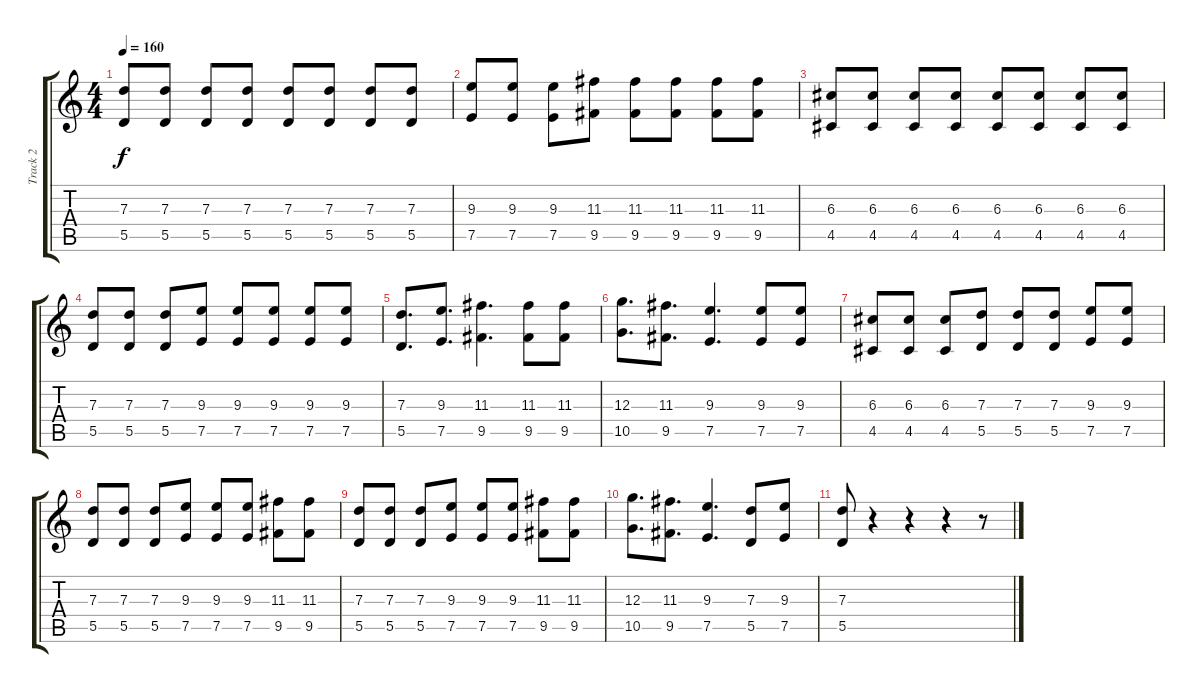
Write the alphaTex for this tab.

\track ("Track 2" "Track 2") {instrument distortionguitar}
\staff {score tabs}
\tuning (E4 B3 G3 D3 A2 E2) {hide}
\ts (4 4)
\tempo 160
\clef g2
\ks c
(7.3 5.5).8{dy f} (7.3 5.5).8 (7.3 5.5).8 (7.3 5.5).8 (7.3 5.5).8 (7.3 5.5).8 (7.3 5.5).8 (7.3 5.5).8 |
(9.3 7.5).8 (9.3 7.5).8 (9.3 7.5).8 (11.3 9.5).8 (11.3 9.5).8 (11.3 9.5).8 (11.3 9.5).8 (11.3 9.5).8 |
(6.3 4.5).8 (6.3 4.5).8 (6.3 4.5).8 (6.3 4.5).8 (6.3 4.5).8 (6.3 4.5).8 (6.3 4.5).8 (6.3 4.5).8 |
(7.3 5.5).8 (7.3 5.5).8 (7.3 5.5).8 (9.3 7.5).8 (9.3 7.5).8 (9.3 7.5).8 (9.3 7.5).8 (9.3 7.5).8 |
(7.3 5.5).8{d} (9.3 7.5).8{d} (11.3 9.5).4{d} (11.3 9.5).8 (11.3 9.5).8 |
(12.3 10.5).8{d} (11.3 9.5).8{d} (9.3 7.5).4{d} (9.3 7.5).8 (9.3 7.5).8 |
(6.3 4.5).8 (6.3 4.5).8 (6.3 4.5).8 (7.3 5.5).8 (7.3 5.5).8 (7.3 5.5).8 (9.3 7.5).8 (9.3 7.5).8 |
(7.3 5.5).8 (7.3 5.5).8 (7.3 5.5).8 (9.3 7.5).8 (9.3 7.5).8 (9.3 7.5).8 (11.3 9.5).8 (11.3 9.5).8 |
(7.3 5.5).8 (7.3 5.5).8 (7.3 5.5).8 (9.3 7.5).8 (9.3 7.5).8 (9.3 7.5).8 (11.3 9.5).8 (11.3 9.5).8 |
(12.3 10.5).8{d} (11.3 9.5).8{d} (9.3 7.5).4{d} (7.3 5.5).8 (9.3 7.5).8 |
(7.3 5.5).8 r.4 r.4 r.4 r.8
